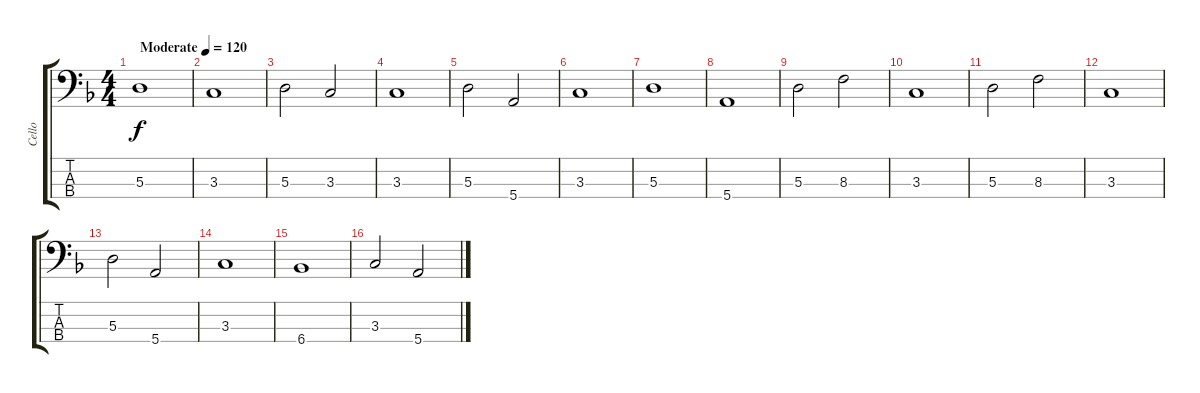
\track ("Cello" "Cello") {instrument fretlessbass}
\staff {score tabs}
\tuning (G2 D2 A1 E1) {hide}
\ts (4 4)
\tempo (120 "Moderate")
\clef f4
\ks f
5.3.1{dy f instrument fretlessbass} |
3.3.1 |
5.3.2 3.3.2 |
3.3.1 |
5.3.2 5.4.2 |
3.3.1 |
5.3.1 |
5.4.1 |
5.3.2 8.3.2 |
3.3.1 |
5.3.2 8.3.2 |
3.3.1 |
5.3.2 5.4.2 |
3.3.1 |
6.4.1 |
3.3.2 5.4.2
